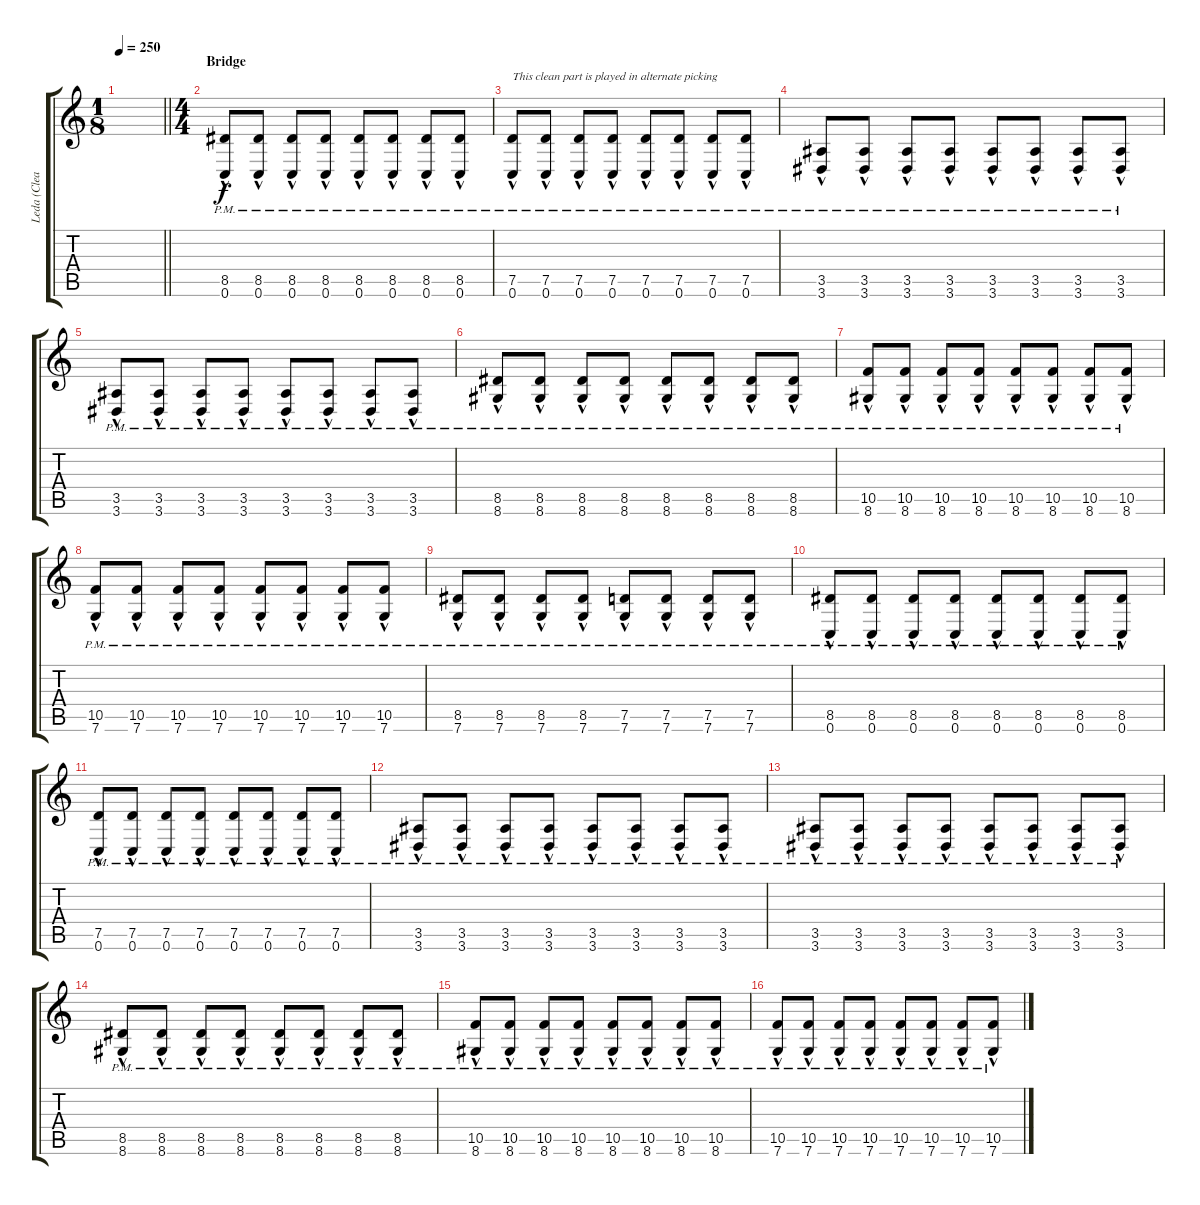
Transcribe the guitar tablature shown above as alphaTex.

\track ("Leda (Clean Rhythm)" "Leda (Clea") {instrument electricguitarclean}
\staff {score tabs}
\tuning (D4 A3 F3 C3 G2 C2) {hide}
\ts (1 8)
\tempo 250
\clef g2
\barLineRight lightlight
\ks c
|
\ts (4 4)
\section ("" "Bridge")
(8.5{pm} 0.6{hac pm}).8{instrument electricguitarclean} (8.5{hac pm} 0.6{pm}).8 (8.5{pm} 0.6{hac pm}).8 (8.5{hac pm} 0.6{pm}).8 (8.5{pm} 0.6{hac pm}).8 (8.5{hac pm} 0.6{pm}).8 (8.5{pm} 0.6{hac pm}).8 (8.5{hac pm} 0.6{pm}).8 |
(7.5{pm} 0.6{hac pm}).8{txt "This clean part is played in alternate picking"} (7.5{hac pm} 0.6{pm}).8 (7.5{pm} 0.6{hac pm}).8 (7.5{hac pm} 0.6{pm}).8 (7.5{pm} 0.6{hac pm}).8 (7.5{hac pm} 0.6{pm}).8 (7.5{pm} 0.6{hac pm}).8 (7.5{hac pm} 0.6{pm}).8 |
(3.5{pm} 3.6{hac pm}).8 (3.5{hac pm} 3.6{pm}).8 (3.5{pm} 3.6{hac pm}).8 (3.5{hac pm} 3.6{pm}).8 (3.5{pm} 3.6{hac pm}).8 (3.5{hac pm} 3.6{pm}).8 (3.5{pm} 3.6{hac pm}).8 (3.5{hac pm} 3.6{pm}).8 |
(3.5{pm} 3.6{hac pm}).8 (3.5{hac pm} 3.6{pm}).8 (3.5{pm} 3.6{hac pm}).8 (3.5{hac pm} 3.6{pm}).8 (3.5{pm} 3.6{hac pm}).8 (3.5{hac pm} 3.6{pm}).8 (3.5{pm} 3.6{hac pm}).8 (3.5{hac pm} 3.6{pm}).8 |
(8.5{pm} 8.6{hac pm}).8 (8.5{hac pm} 8.6{pm}).8 (8.5{pm} 8.6{hac pm}).8 (8.5{hac pm} 8.6{pm}).8 (8.5{pm} 8.6{hac pm}).8 (8.5{hac pm} 8.6{pm}).8 (8.5{pm} 8.6{hac pm}).8 (8.5{hac pm} 8.6{pm}).8 |
(10.5{pm} 8.6{hac pm}).8 (10.5{hac pm} 8.6{pm}).8 (10.5{pm} 8.6{hac pm}).8 (10.5{hac pm} 8.6{pm}).8 (10.5{pm} 8.6{hac pm}).8 (10.5{hac pm} 8.6{pm}).8 (10.5{pm} 8.6{hac pm}).8 (10.5{hac pm} 8.6{pm}).8 |
(10.5{pm} 7.6{hac pm}).8 (10.5{hac pm} 7.6{pm}).8 (10.5{pm} 7.6{hac pm}).8 (10.5{hac pm} 7.6{pm}).8 (10.5{pm} 7.6{hac pm}).8 (10.5{hac pm} 7.6{pm}).8 (10.5{pm} 7.6{hac pm}).8 (10.5{hac pm} 7.6{pm}).8 |
(8.5{pm} 7.6{hac pm}).8 (8.5{hac pm} 7.6{pm}).8 (8.5{pm} 7.6{hac pm}).8 (8.5{hac pm} 7.6{pm}).8 (7.5{pm} 7.6{hac pm}).8 (7.5{hac pm} 7.6{pm}).8 (7.5{pm} 7.6{hac pm}).8 (7.5{hac pm} 7.6{pm}).8 |
(8.5{pm} 0.6{hac pm}).8 (8.5{hac pm} 0.6{pm}).8 (8.5{pm} 0.6{hac pm}).8 (8.5{hac pm} 0.6{pm}).8 (8.5{pm} 0.6{hac pm}).8 (8.5{hac pm} 0.6{pm}).8 (8.5{pm} 0.6{hac pm}).8 (8.5{hac pm} 0.6{pm}).8 |
(7.5{pm} 0.6{hac pm}).8 (7.5{hac pm} 0.6{pm}).8 (7.5{pm} 0.6{hac pm}).8 (7.5{hac pm} 0.6{pm}).8 (7.5{pm} 0.6{hac pm}).8 (7.5{hac pm} 0.6{pm}).8 (7.5{pm} 0.6{hac pm}).8 (7.5{hac pm} 0.6{pm}).8 |
(3.5{pm} 3.6{hac pm}).8 (3.5{hac pm} 3.6{pm}).8 (3.5{pm} 3.6{hac pm}).8 (3.5{hac pm} 3.6{pm}).8 (3.5{pm} 3.6{hac pm}).8 (3.5{hac pm} 3.6{pm}).8 (3.5{pm} 3.6{hac pm}).8 (3.5{hac pm} 3.6{pm}).8 |
(3.5{pm} 3.6{hac pm}).8 (3.5{hac pm} 3.6{pm}).8 (3.5{pm} 3.6{hac pm}).8 (3.5{hac pm} 3.6{pm}).8 (3.5{pm} 3.6{hac pm}).8 (3.5{hac pm} 3.6{pm}).8 (3.5{pm} 3.6{hac pm}).8 (3.5{hac pm} 3.6{pm}).8 |
(8.5{pm} 8.6{hac pm}).8 (8.5{hac pm} 8.6{pm}).8 (8.5{pm} 8.6{hac pm}).8 (8.5{hac pm} 8.6{pm}).8 (8.5{pm} 8.6{hac pm}).8 (8.5{hac pm} 8.6{pm}).8 (8.5{pm} 8.6{hac pm}).8 (8.5{hac pm} 8.6{pm}).8 |
(10.5{pm} 8.6{hac pm}).8 (10.5{hac pm} 8.6{pm}).8 (10.5{pm} 8.6{hac pm}).8 (10.5{hac pm} 8.6{pm}).8 (10.5{pm} 8.6{hac pm}).8 (10.5{hac pm} 8.6{pm}).8 (10.5{pm} 8.6{hac pm}).8 (10.5{hac pm} 8.6{pm}).8 |
(10.5{pm} 7.6{hac pm}).8 (10.5{hac pm} 7.6{pm}).8 (10.5{pm} 7.6{hac pm}).8 (10.5{hac pm} 7.6{pm}).8 (10.5{pm} 7.6{hac pm}).8 (10.5{hac pm} 7.6{pm}).8 (10.5{pm} 7.6{hac pm}).8 (10.5{hac pm} 7.6{pm}).8
